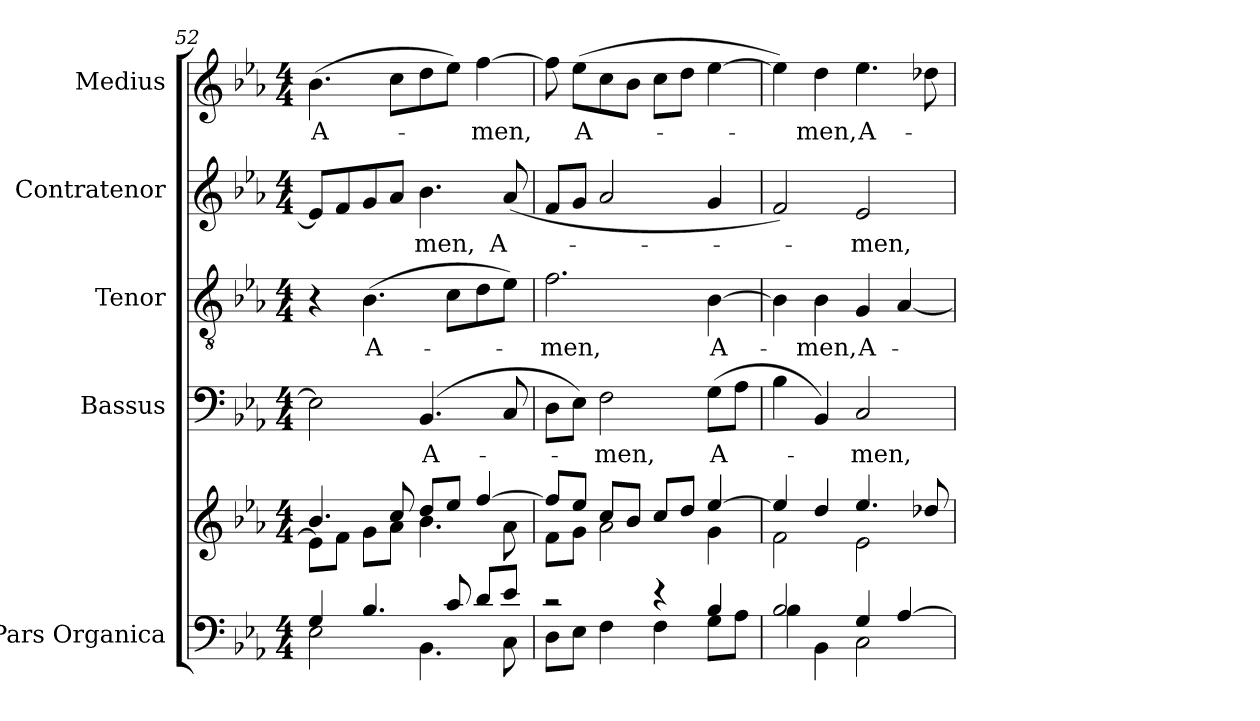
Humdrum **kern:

**kern	**kern	**kern	**text	**kern	**text	**kern	**text	**kern	**text
*part5	*part5	*part4	*part4	*part3	*part3	*part2	*part2	*part1	*part1
*staff6	*staff5	*staff4	*staff4	*staff3	*staff3	*staff2	*staff2	*staff1	*staff1
*I"Pars Organica	*	*I"Bassus	*	*I"Tenor	*	*I"Contratenor	*	*I"Medius	*
*clefF4	*clefG2	*clefF4	*	*clefGv2	*	*clefG2	*	*clefG2	*
*	*	*	*	*ITrd7c12	*	*	*	*	*
*k[b-e-a-]	*k[b-e-a-]	*k[b-e-a-]	*	*k[b-e-a-]	*	*k[b-e-a-]	*	*k[b-e-a-]	*
*E-:	*E-:	*E-:	*	*E-:	*	*E-:	*	*E-:	*
*M4/4	*M4/4	*M4/4	*	*M4/4	*	*M4/4	*	*M4/4	*
=52	=52	=52	=52	=52	=52	=52	=52	=52	=52
*^	*^	*	*	*	*	*	*	*	*
!	!	!	!	!	!	!	!	!	!	!	!LO:LY:b:color=#000000
4Gi/	2E-i\	4.b-i/	8e-i\L]	2E-i\]	.	4r	.	8e-i/L]	.	(4.b-i\	A-
.	.	.	8fi\J	.	.	.	.	8fi/	.	.	.
!	!	!	!	!	!	!	!LO:LY:b:color=#000000	!	!	!	!
4.B-i/	.	.	8gi\L	.	.	(4.BB-i\	A-	8gi/	.	.	.
.	.	8cci/	8a-i\J	.	.	.	.	8a-i/J	.	8cci\L	.
!	!	!	!	!	!LO:LY:b:color=#000000	!	!	!	!	!	!
!	!	!	!	!	!	!	!	!	!LO:LY:b:color=#000000	!	!
.	4.BB-i\	8ddi/L	4.b-i\	(4.BB-i/	A-	.	.	4.b-i\	-men,	8ddi\	.
8ci/	.	8ee-i/J	.	.	.	8Ci\L	.	.	.	8ee-i\J)	.
!	!	!	!	!	!	!	!	!	!	!	!LO:LY:b:color=#000000
8di/L	.	[>4ffi/	.	.	.	8Di\	.	.	.	[>4ffi\	-men,
!	!	!	!	!	!	!	!	!	!LO:LY:b:color=#000000	!	!
8e-i/J	8Ci\	.	8a-i\	8Ci/	.	8E-i\J)	.	(8a-i/	A-	.	.
!!LO:LB:g=z
=53	=53	=53	=53	=53	=53	=53	=53	=53	=53	=53	=53
!	!	!	!	!	!	!	!LO:LY:b:color=#000000	!	!	!	!
2r	8Di\L	8ffi/L]	8fi\L	8Di\L	.	2.Fi\	-men,	8fi/L	.	8ffi\]	.
!	!	!	!	!	!	!	!	!	!	!	!LO:LY:b:color=#000000
.	8E-i\J	8ee-i/J	8gi\J	8E-i\J)	.	.	.	8gi/J	.	(8ee-i\L	A-
!	!	!	!	!	!LO:LY:b:color=#000000	!	!	!	!	!	!
.	4Fi\	8cci/L	2a-i\	2Fi\	-men,	.	.	2a-i/	.	8cci\	.
.	.	8b-i/J	.	.	.	.	.	.	.	8b-i\J	.
4r	4Fi\	8cci/L	.	.	.	.	.	.	.	8cci\L	.
.	.	8ddi/J	.	.	.	.	.	.	.	8ddi\J	.
!	!	!	!	!	!LO:LY:b:color=#000000	!	!	!	!	!	!
!	!	!	!	!	!	!	!LO:LY:b:color=#000000	!	!	!	!
4B-i/	8Gi\L	[>4ee-i/	4gi\	(8Gi\L	A-	[>4BB-i\	A-	4gi/	.	[>4ee-i\	.
.	8A-i\J	.	.	8A-i\J	.	.	.	.	.	.	.
=54	=54	=54	=54	=54	=54	=54	=54	=54	=54	=54	=54
2B-i/	4B-i\	4ee-i/]	2fi\	4B-i\	.	4BB-i\]	.	2fi/)	.	4ee-i\])	.
!	!	!	!	!	!	!	!LO:LY:b:color=#000000	!	!	!	!
!	!	!	!	!	!	!	!	!	!	!	!LO:LY:b:color=#000000
.	4BB-i\	4ddi/	.	4BB-i/)	.	4BB-i\	-men,	.	.	4ddi\	-men,
!	!	!	!	!	!LO:LY:b:color=#000000	!	!	!	!	!	!
!	!	!	!	!	!	!	!LO:LY:b:color=#000000	!	!	!	!
!	!	!	!	!	!	!	!	!	!LO:LY:b:color=#000000	!	!
!	!	!	!	!	!	!	!	!	!	!	!LO:LY:b:color=#000000
4Gi/	2Ci\	4.ee-i/	2e-i\	2Ci/	-men,	4GGi/	A-	2e-i/	-men,	4.ee-i\	A-
[>4A-i/	.	.	.	.	.	[<4AA-i/	.	.	.	.	.
.	.	8dd-Xi/	.	.	.	.	.	.	.	8dd-Xi\	.
*v	*v	*	*	*	*	*	*	*	*	*	*
*	*v	*v	*	*	*	*	*	*	*	*
=	=	=	=	=	=	=	=	=	=
*-	*-	*-	*-	*-	*-	*-	*-	*-	*-
